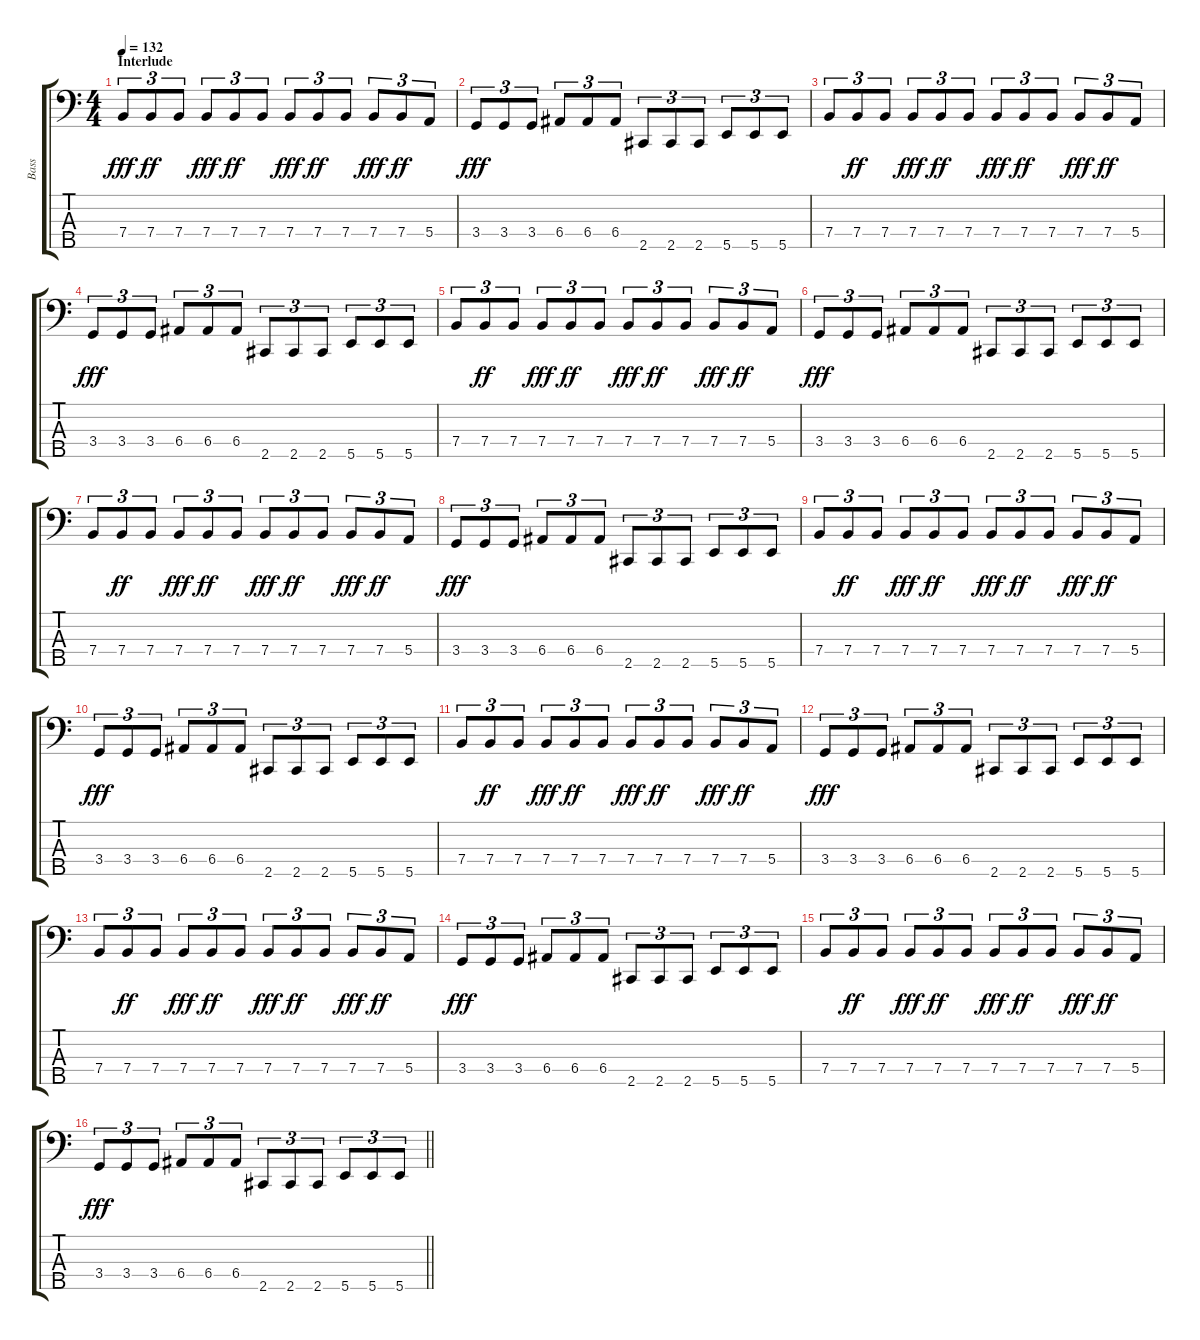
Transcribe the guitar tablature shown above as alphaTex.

\track ("Bass" "Bass") {instrument electricbasspick}
\staff {score tabs}
\tuning (G2 D2 A1 E1 B0) {hide}
\ts (4 4)
\section ("" "Interlude")
\tempo 132
\clef f4
\ks c
7.4.8{tu (3 2) dy fff} 7.4.8{tu (3 2) dy ff} 7.4.8{tu (3 2)} 7.4.8{tu (3 2) dy fff} 7.4.8{tu (3 2) dy ff} 7.4.8{tu (3 2)} 7.4.8{tu (3 2) dy fff} 7.4.8{tu (3 2) dy ff} 7.4.8{tu (3 2)} 7.4.8{tu (3 2) dy fff} 7.4.8{tu (3 2) dy ff} 5.4.8{tu (3 2)} |
3.4.8{tu (3 2) dy fff} 3.4.8{tu (3 2)} 3.4.8{tu (3 2)} 6.4.8{tu (3 2)} 6.4.8{tu (3 2)} 6.4.8{tu (3 2)} 2.5.8{tu (3 2)} 2.5.8{tu (3 2)} 2.5.8{tu (3 2)} 5.5.8{tu (3 2)} 5.5.8{tu (3 2)} 5.5.8{tu (3 2)} |
7.4.8{tu (3 2)} 7.4.8{tu (3 2) dy ff} 7.4.8{tu (3 2)} 7.4.8{tu (3 2) dy fff} 7.4.8{tu (3 2) dy ff} 7.4.8{tu (3 2)} 7.4.8{tu (3 2) dy fff} 7.4.8{tu (3 2) dy ff} 7.4.8{tu (3 2)} 7.4.8{tu (3 2) dy fff} 7.4.8{tu (3 2) dy ff} 5.4.8{tu (3 2)} |
3.4.8{tu (3 2) dy fff} 3.4.8{tu (3 2)} 3.4.8{tu (3 2)} 6.4.8{tu (3 2)} 6.4.8{tu (3 2)} 6.4.8{tu (3 2)} 2.5.8{tu (3 2)} 2.5.8{tu (3 2)} 2.5.8{tu (3 2)} 5.5.8{tu (3 2)} 5.5.8{tu (3 2)} 5.5.8{tu (3 2)} |
7.4.8{tu (3 2)} 7.4.8{tu (3 2) dy ff} 7.4.8{tu (3 2)} 7.4.8{tu (3 2) dy fff} 7.4.8{tu (3 2) dy ff} 7.4.8{tu (3 2)} 7.4.8{tu (3 2) dy fff} 7.4.8{tu (3 2) dy ff} 7.4.8{tu (3 2)} 7.4.8{tu (3 2) dy fff} 7.4.8{tu (3 2) dy ff} 5.4.8{tu (3 2)} |
3.4.8{tu (3 2) dy fff} 3.4.8{tu (3 2)} 3.4.8{tu (3 2)} 6.4.8{tu (3 2)} 6.4.8{tu (3 2)} 6.4.8{tu (3 2)} 2.5.8{tu (3 2)} 2.5.8{tu (3 2)} 2.5.8{tu (3 2)} 5.5.8{tu (3 2)} 5.5.8{tu (3 2)} 5.5.8{tu (3 2)} |
7.4.8{tu (3 2)} 7.4.8{tu (3 2) dy ff} 7.4.8{tu (3 2)} 7.4.8{tu (3 2) dy fff} 7.4.8{tu (3 2) dy ff} 7.4.8{tu (3 2)} 7.4.8{tu (3 2) dy fff} 7.4.8{tu (3 2) dy ff} 7.4.8{tu (3 2)} 7.4.8{tu (3 2) dy fff} 7.4.8{tu (3 2) dy ff} 5.4.8{tu (3 2)} |
3.4.8{tu (3 2) dy fff} 3.4.8{tu (3 2)} 3.4.8{tu (3 2)} 6.4.8{tu (3 2)} 6.4.8{tu (3 2)} 6.4.8{tu (3 2)} 2.5.8{tu (3 2)} 2.5.8{tu (3 2)} 2.5.8{tu (3 2)} 5.5.8{tu (3 2)} 5.5.8{tu (3 2)} 5.5.8{tu (3 2)} |
7.4.8{tu (3 2)} 7.4.8{tu (3 2) dy ff} 7.4.8{tu (3 2)} 7.4.8{tu (3 2) dy fff} 7.4.8{tu (3 2) dy ff} 7.4.8{tu (3 2)} 7.4.8{tu (3 2) dy fff} 7.4.8{tu (3 2) dy ff} 7.4.8{tu (3 2)} 7.4.8{tu (3 2) dy fff} 7.4.8{tu (3 2) dy ff} 5.4.8{tu (3 2)} |
3.4.8{tu (3 2) dy fff} 3.4.8{tu (3 2)} 3.4.8{tu (3 2)} 6.4.8{tu (3 2)} 6.4.8{tu (3 2)} 6.4.8{tu (3 2)} 2.5.8{tu (3 2)} 2.5.8{tu (3 2)} 2.5.8{tu (3 2)} 5.5.8{tu (3 2)} 5.5.8{tu (3 2)} 5.5.8{tu (3 2)} |
7.4.8{tu (3 2)} 7.4.8{tu (3 2) dy ff} 7.4.8{tu (3 2)} 7.4.8{tu (3 2) dy fff} 7.4.8{tu (3 2) dy ff} 7.4.8{tu (3 2)} 7.4.8{tu (3 2) dy fff} 7.4.8{tu (3 2) dy ff} 7.4.8{tu (3 2)} 7.4.8{tu (3 2) dy fff} 7.4.8{tu (3 2) dy ff} 5.4.8{tu (3 2)} |
3.4.8{tu (3 2) dy fff} 3.4.8{tu (3 2)} 3.4.8{tu (3 2)} 6.4.8{tu (3 2)} 6.4.8{tu (3 2)} 6.4.8{tu (3 2)} 2.5.8{tu (3 2)} 2.5.8{tu (3 2)} 2.5.8{tu (3 2)} 5.5.8{tu (3 2)} 5.5.8{tu (3 2)} 5.5.8{tu (3 2)} |
7.4.8{tu (3 2)} 7.4.8{tu (3 2) dy ff} 7.4.8{tu (3 2)} 7.4.8{tu (3 2) dy fff} 7.4.8{tu (3 2) dy ff} 7.4.8{tu (3 2)} 7.4.8{tu (3 2) dy fff} 7.4.8{tu (3 2) dy ff} 7.4.8{tu (3 2)} 7.4.8{tu (3 2) dy fff} 7.4.8{tu (3 2) dy ff} 5.4.8{tu (3 2)} |
3.4.8{tu (3 2) dy fff} 3.4.8{tu (3 2)} 3.4.8{tu (3 2)} 6.4.8{tu (3 2)} 6.4.8{tu (3 2)} 6.4.8{tu (3 2)} 2.5.8{tu (3 2)} 2.5.8{tu (3 2)} 2.5.8{tu (3 2)} 5.5.8{tu (3 2)} 5.5.8{tu (3 2)} 5.5.8{tu (3 2)} |
7.4.8{tu (3 2)} 7.4.8{tu (3 2) dy ff} 7.4.8{tu (3 2)} 7.4.8{tu (3 2) dy fff} 7.4.8{tu (3 2) dy ff} 7.4.8{tu (3 2)} 7.4.8{tu (3 2) dy fff} 7.4.8{tu (3 2) dy ff} 7.4.8{tu (3 2)} 7.4.8{tu (3 2) dy fff} 7.4.8{tu (3 2) dy ff} 5.4.8{tu (3 2)} |
\barLineRight lightlight
3.4.8{tu (3 2) dy fff} 3.4.8{tu (3 2)} 3.4.8{tu (3 2)} 6.4.8{tu (3 2)} 6.4.8{tu (3 2)} 6.4.8{tu (3 2)} 2.5.8{tu (3 2)} 2.5.8{tu (3 2)} 2.5.8{tu (3 2)} 5.5.8{tu (3 2)} 5.5.8{tu (3 2)} 5.5.8{tu (3 2)}
